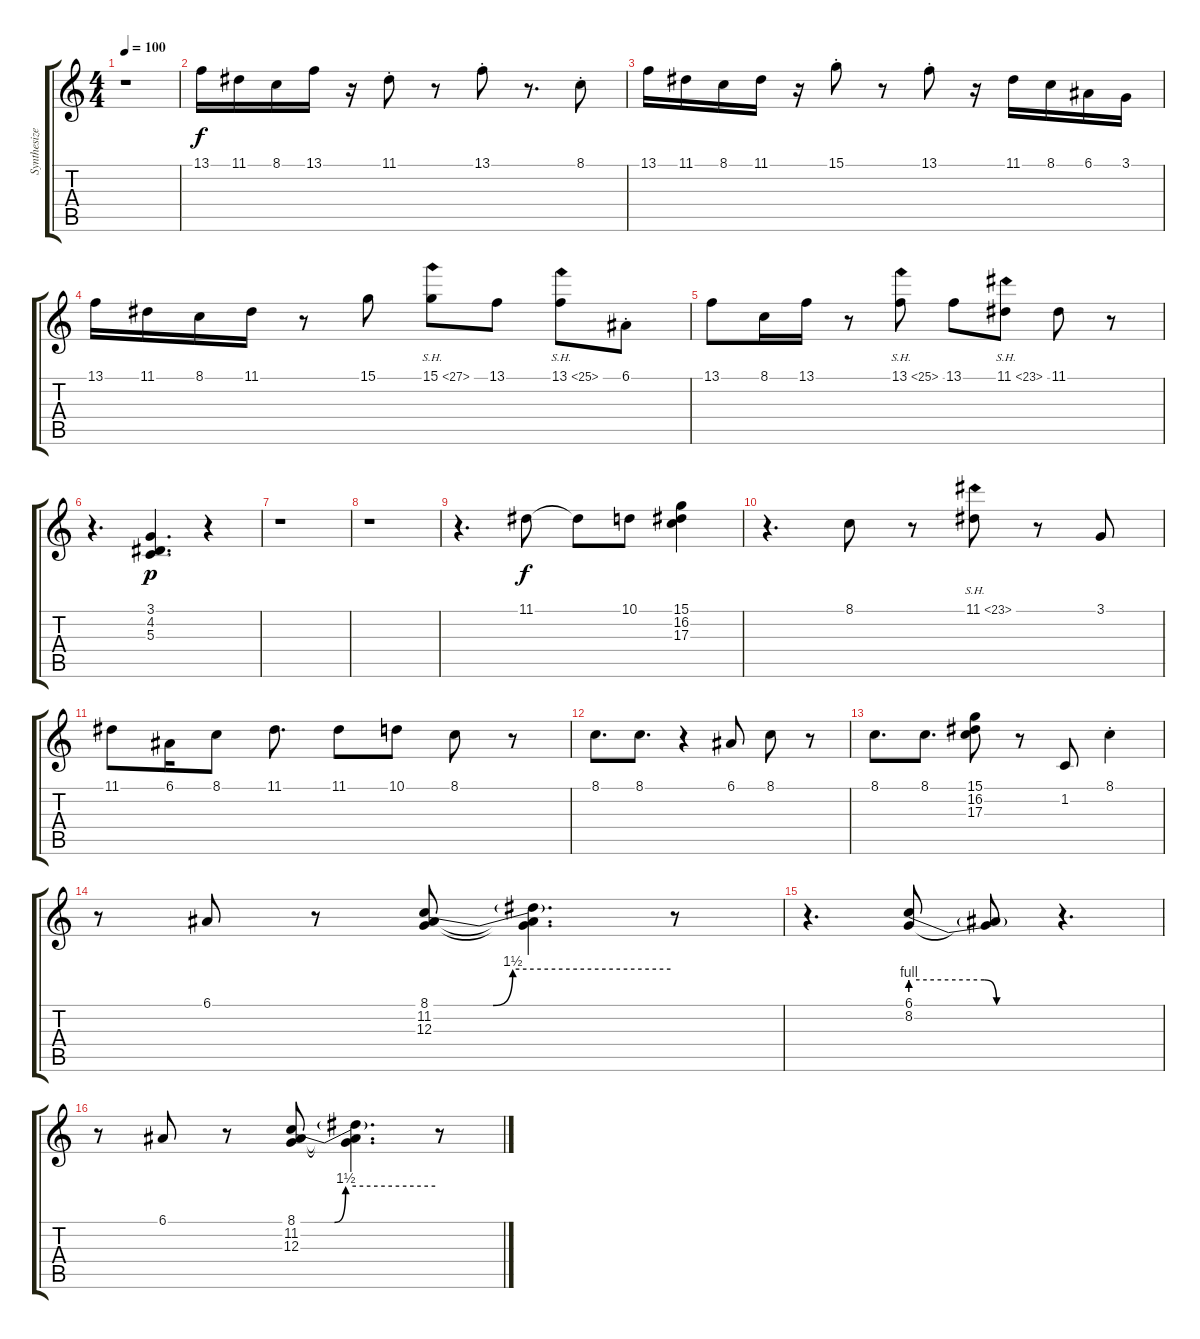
\track ("Synthesizer (Bill)" "Synthesize") {instrument pad5bowed}
\staff {score tabs}
\tuning (E4 B3 G3 D3 A2 E2) {hide}
\ts (4 4)
\tempo 100
\clef g2
\ks c
r.1{dy f} |
13.1.16 11.1.16 8.1.16 13.1.16 r.16 11.1{st}.8 r.8 13.1{st}.8 r.8{d} 8.1{st}.8 |
13.1.16 11.1.16 8.1.16 11.1.16 r.16 15.1{st}.8 r.8 13.1{st}.8 r.16 11.1.16 8.1.16 6.1.16 3.1.16 |
13.1.16 11.1.16 8.1.16 11.1.16 r.8 15.1.8 15.1{sh 12}.8 13.1.8 13.1{sh 12}.8 6.1{st}.8 |
13.1.8 8.1.16 13.1.16 r.8 13.1{sh 12}.8 13.1.8 11.1{sh 12}.8 11.1.8 r.8 |
r.4{d} (3.1 4.2 5.3).4{d dy p} r.4 |
r.1 |
r.1 |
r.4{d} 11.1.8{dy f} 11.1{t}.8 10.1.8 (15.1 16.2 17.3).4 |
r.4{d} 8.1.8 r.8 11.1{sh 12}.8 r.8 3.1.8 |
11.1.8 6.1.16 8.1.8 11.1.8{d} 11.1.8 10.1.8 8.1.8 r.8 |
8.1.8{d} 8.1.8{d} r.4 6.1.8 8.1.8 r.8 |
8.1.8{d} 8.1.8{d} (15.1 16.2 17.3).8 r.8 1.2.8 8.1{st}.4 |
r.8 6.1.8 r.8 (8.1{be (custom 0 0 15 0 20 6 60 6)} 11.2 12.3).8 (8.1{t} 11.2{t} 12.3{t}).4{d} r.8 |
r.4{d} (6.1{be (custom 0 4 30 4 35 0 60 0)} 8.2).8 (6.1{t} 8.2{t}).8 r.4{d} |
r.8 6.1.8 r.8 (8.1{be (custom 0 0 15 0 20 6 60 6)} 11.2 12.3).8 (8.1{t} 11.2{t} 12.3{t}).4{d} r.8
